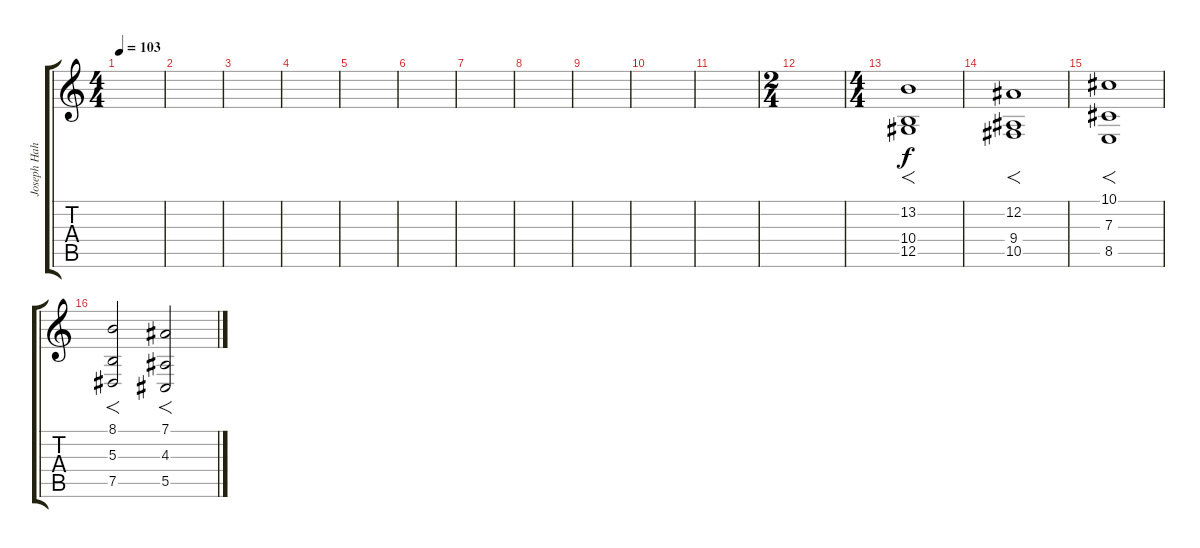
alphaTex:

\track ("Joseph Hahn" "Joseph Hah") {instrument synthstrings1}
\staff {score tabs}
\tuning (Eb4 Bb3 Gb3 Db3 Ab2 Db2) {hide}
\ts (4 4)
\tempo 103
\clef g2
\ks c
|
|
|
|
|
|
|
|
|
|
|
\ts (2 4)
|
\ts (4 4)
(13.2 10.4 12.5).1{f} |
(12.2 9.4 10.5).1{f} |
(10.1 7.3 8.5).1{f} |
(8.1 5.3 7.5).2{f} (7.1 4.3 5.5).2{f}
